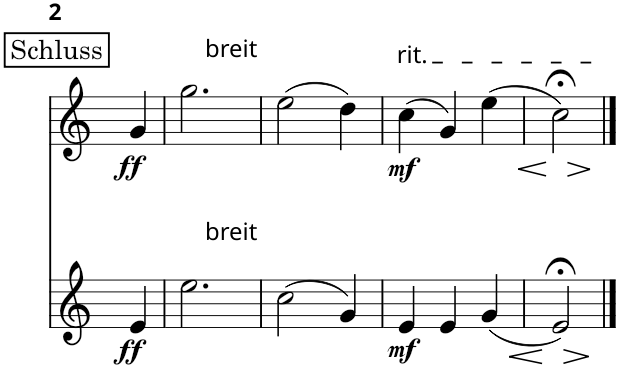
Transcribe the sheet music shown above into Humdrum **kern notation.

**kern	**dynam	**kern	**dynam
*part2	*part2	*part1	*part1
*staff2	*staff2	*staff1	*staff1
*I"Alphorn	*	*I"Alphorn	*
!!LO:PB:g=z
*clefG2	*	*clefG2	*
*Trd4c7	*	*Trd4c7	*
*k[]	*	*k[]	*
*M3/4	*	*M3/4	*
!!LO:REH:place=s1:a:cj:fs=11:t=Schluss
=26X3	=26X3	=26X3	=26X3
!	!	!LO:TX:a:t=breit	!
!LO:TX:a:t=breit	!	!	!
!	!LO:DY:b	!	!LO:DY:b
4e/	ff	4g/	ff
=27	=27	=27	=27
2.ee\	.	2.gg\	.
=28	=28	=28	=28
(2cc\	.	(2ee\	.
4g/)	.	4dd\)	.
=29	=29	=29	=29
!	!	!LO:TX:a:t=rit.	!
!	!LO:DY:b	!	!LO:DY:b
4e/	mf	(4cc\	mf
4e/	.	4g/)	.
!	!LO:HP:b	!	!LO:HP:b
(4g/	<	(4ee\	<
=30	=30	=30	=30
!	!LO:HP:b	!	!LO:HP:b
2e;</)	>	2cc;<\)	>
.	[ ]	.	[ ]
==	==	==	==
*-	*-	*-	*-
